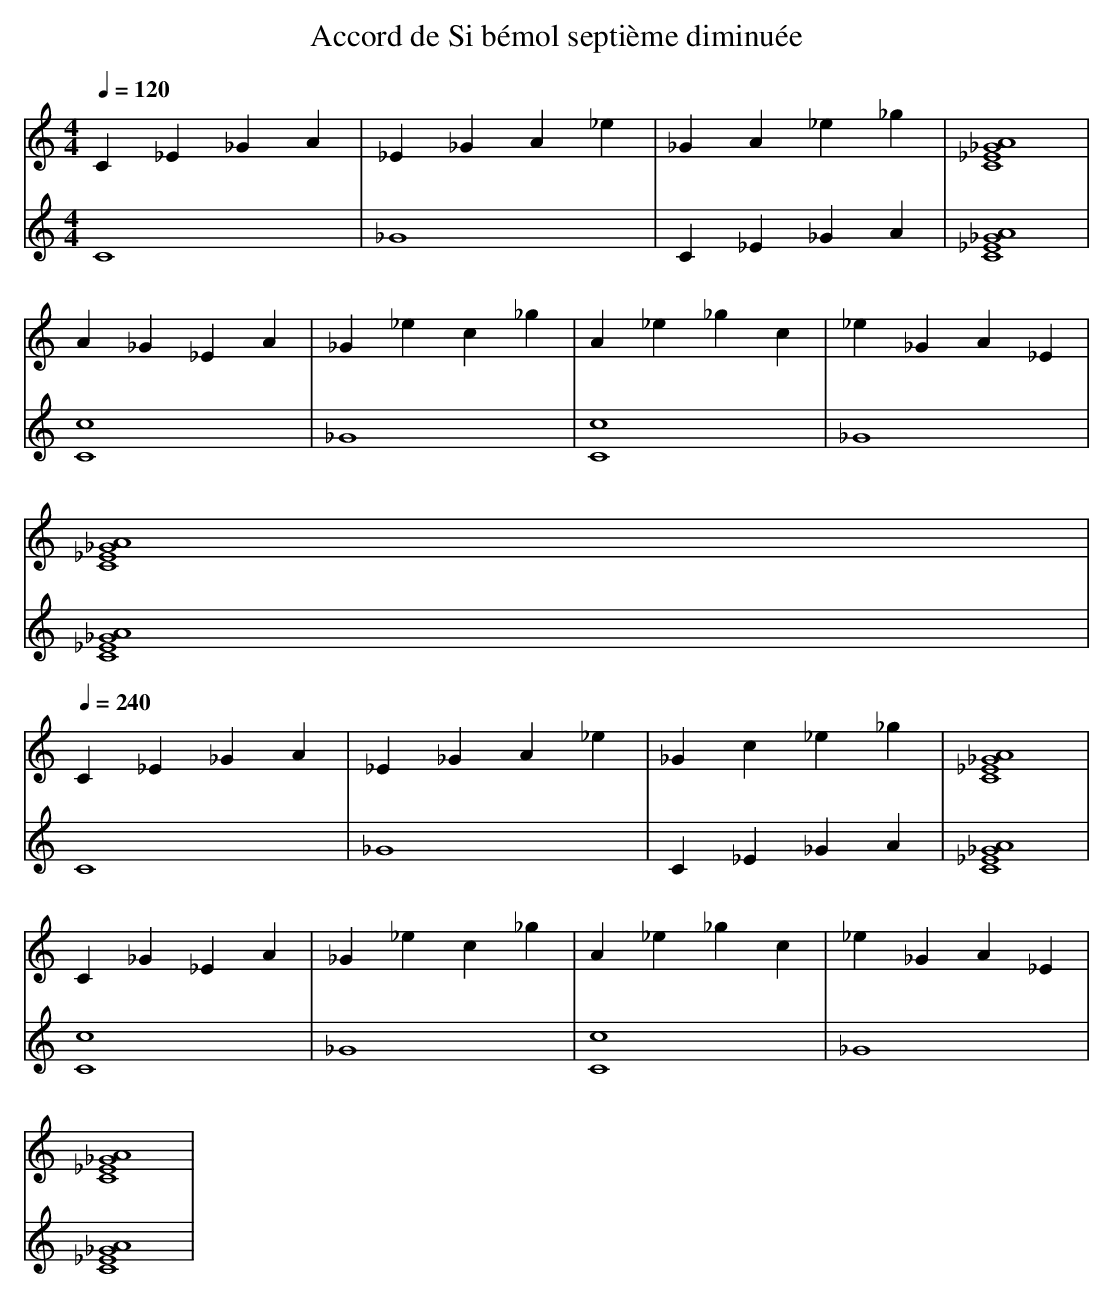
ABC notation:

X:1
T:Accord de Si bémol septième diminuée
M: 4/4
L: 1/4
Q:1/4=120
K:C
V:1
C _E _G A | _E _G A _e | _G A _e _g | [C4 _E4 _G4 A4] |
A _G _E A | _G _e c _g | A _e _g c | _e _G A _E |
[C4 _E4 _G4 A4] |
Q:1/4=240
C _E _G A | _E _G A _e | _G c _e _g | [C4 _E4 _G4 A4] |
C _G _E A | _G _e c _g | A _e _g c | _e _G A _E |
[C4 _E4 _G4 A4] |
V:2
C4 | _G4 | C _E _G A | [C4 _E4 _G4 A4] |
[C4 c4] | _G4 | [C4 c4] | _G4 |
[C4 _E4 _G4 A4] |
Q:1/4=240
C4 | _G4 | C _E _G A | [C4 _E4 _G4 A4] |
[C4 c4] | _G4 | [C4 c4] | _G4 |
[C4 _E4 _G4 A4] |
